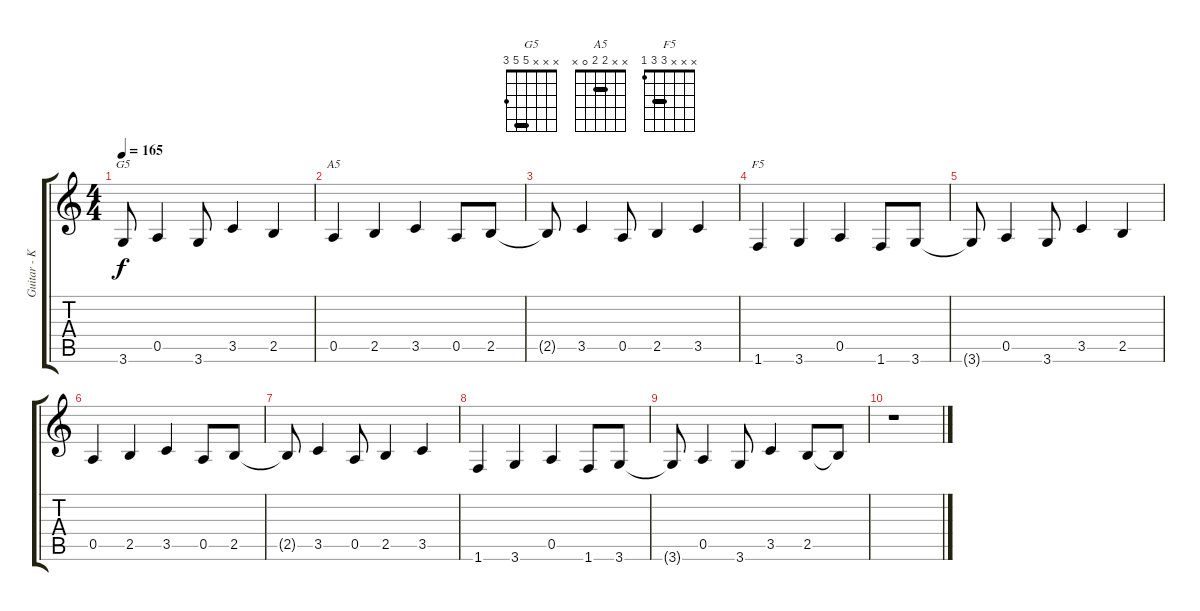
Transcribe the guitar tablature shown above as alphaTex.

\track ("Guitar - K.K. Downing" "Guitar - K") {instrument distortionguitar}
\staff {score tabs}
\tuning (E4 B3 G3 D3 A2 E2) {hide}
\chord ("G5" x x x 5 5 3) {barre 5}
\chord ("A5" x x 2 2 0 x) {barre 2}
\chord ("F5" x x x 3 3 1) {barre 3}
\ts (4 4)
\tempo 165
\clef g2
\ks c
3.6{t}.8{ch "G5" dy f} 0.5.4 3.6.8 3.5.4 2.5.4 |
0.5.4{ch "A5" volume 16} 2.5.4 3.5.4 0.5.8 2.5.8 |
2.5{t}.8 3.5.4 0.5.8 2.5.4 3.5.4 |
1.6.4{ch "F5"} 3.6.4 0.5.4 1.6.8 3.6.8 |
3.6{t}.8 0.5.4 3.6.8 3.5.4 2.5.4 |
0.5.4{volume 16} 2.5.4 3.5.4 0.5.8 2.5.8 |
2.5{t}.8 3.5.4 0.5.8 2.5.4 3.5.4 |
1.6.4 3.6.4 0.5.4 1.6.8 3.6.8 |
3.6{t}.8 0.5.4 3.6.8 3.5.4 2.5.8 2.5{t}.8 |
r.1
